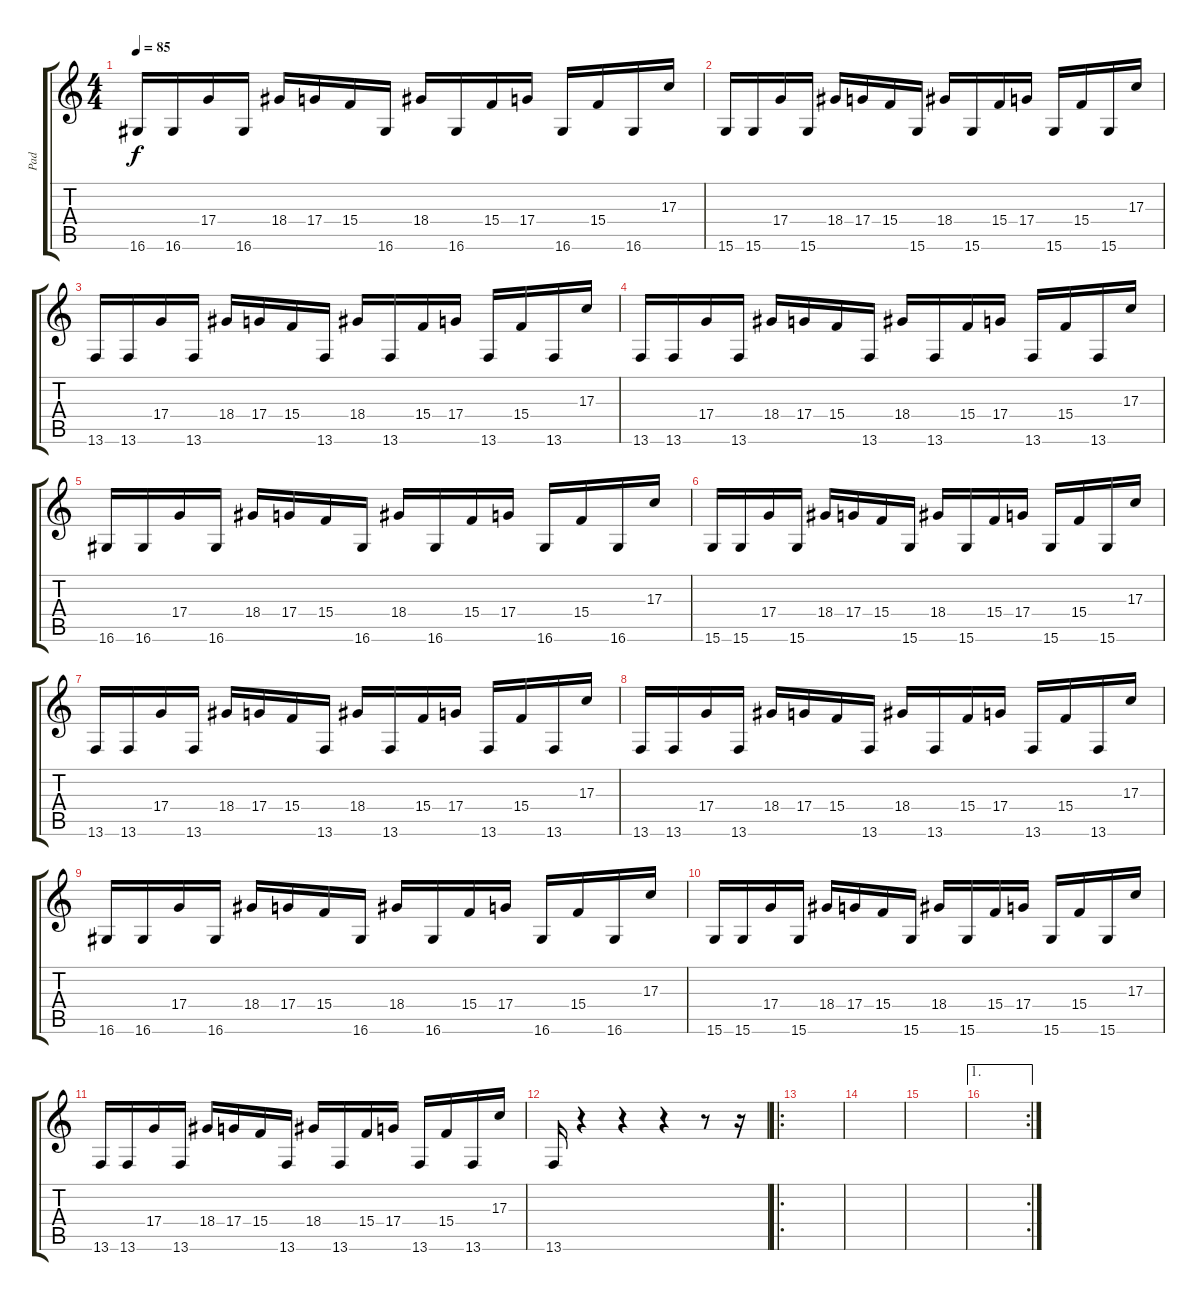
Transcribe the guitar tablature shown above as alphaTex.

\track ("Pad" "Pad") {instrument lead1square}
\staff {score tabs}
\tuning (E4 B3 G3 D3 A2 E2) {hide}
\ts (4 4)
\tempo 85
\clef g2
\ks c
16.6.16{dy f instrument lead1square} 16.6.16 17.4.16 16.6.16 18.4.16 17.4.16 15.4.16 16.6.16 18.4.16 16.6.16 15.4.16 17.4.16 16.6.16 15.4.16 16.6.16 17.3.16 |
15.6.16 15.6.16 17.4.16 15.6.16 18.4.16 17.4.16 15.4.16 15.6.16 18.4.16 15.6.16 15.4.16 17.4.16 15.6.16 15.4.16 15.6.16 17.3.16 |
13.6.16 13.6.16 17.4.16 13.6.16 18.4.16 17.4.16 15.4.16 13.6.16 18.4.16 13.6.16 15.4.16 17.4.16 13.6.16 15.4.16 13.6.16 17.3.16 |
13.6.16 13.6.16 17.4.16 13.6.16 18.4.16 17.4.16 15.4.16 13.6.16 18.4.16 13.6.16 15.4.16 17.4.16 13.6.16 15.4.16 13.6.16 17.3.16 |
16.6.16 16.6.16 17.4.16 16.6.16 18.4.16 17.4.16 15.4.16 16.6.16 18.4.16 16.6.16 15.4.16 17.4.16 16.6.16 15.4.16 16.6.16 17.3.16 |
15.6.16 15.6.16 17.4.16 15.6.16 18.4.16 17.4.16 15.4.16 15.6.16 18.4.16 15.6.16 15.4.16 17.4.16 15.6.16 15.4.16 15.6.16 17.3.16 |
13.6.16 13.6.16 17.4.16 13.6.16 18.4.16 17.4.16 15.4.16 13.6.16 18.4.16 13.6.16 15.4.16 17.4.16 13.6.16 15.4.16 13.6.16 17.3.16 |
13.6.16 13.6.16 17.4.16 13.6.16 18.4.16 17.4.16 15.4.16 13.6.16 18.4.16 13.6.16 15.4.16 17.4.16 13.6.16 15.4.16 13.6.16 17.3.16 |
16.6.16 16.6.16 17.4.16 16.6.16 18.4.16 17.4.16 15.4.16 16.6.16 18.4.16 16.6.16 15.4.16 17.4.16 16.6.16 15.4.16 16.6.16 17.3.16 |
15.6.16 15.6.16 17.4.16 15.6.16 18.4.16 17.4.16 15.4.16 15.6.16 18.4.16 15.6.16 15.4.16 17.4.16 15.6.16 15.4.16 15.6.16 17.3.16 |
13.6.16 13.6.16 17.4.16 13.6.16 18.4.16 17.4.16 15.4.16 13.6.16 18.4.16 13.6.16 15.4.16 17.4.16 13.6.16 15.4.16 13.6.16 17.3.16 |
13.6.16 r.4 r.4 r.4 r.8 r.16 |
\ro
|
|
|
\ae 1
\rc 2
